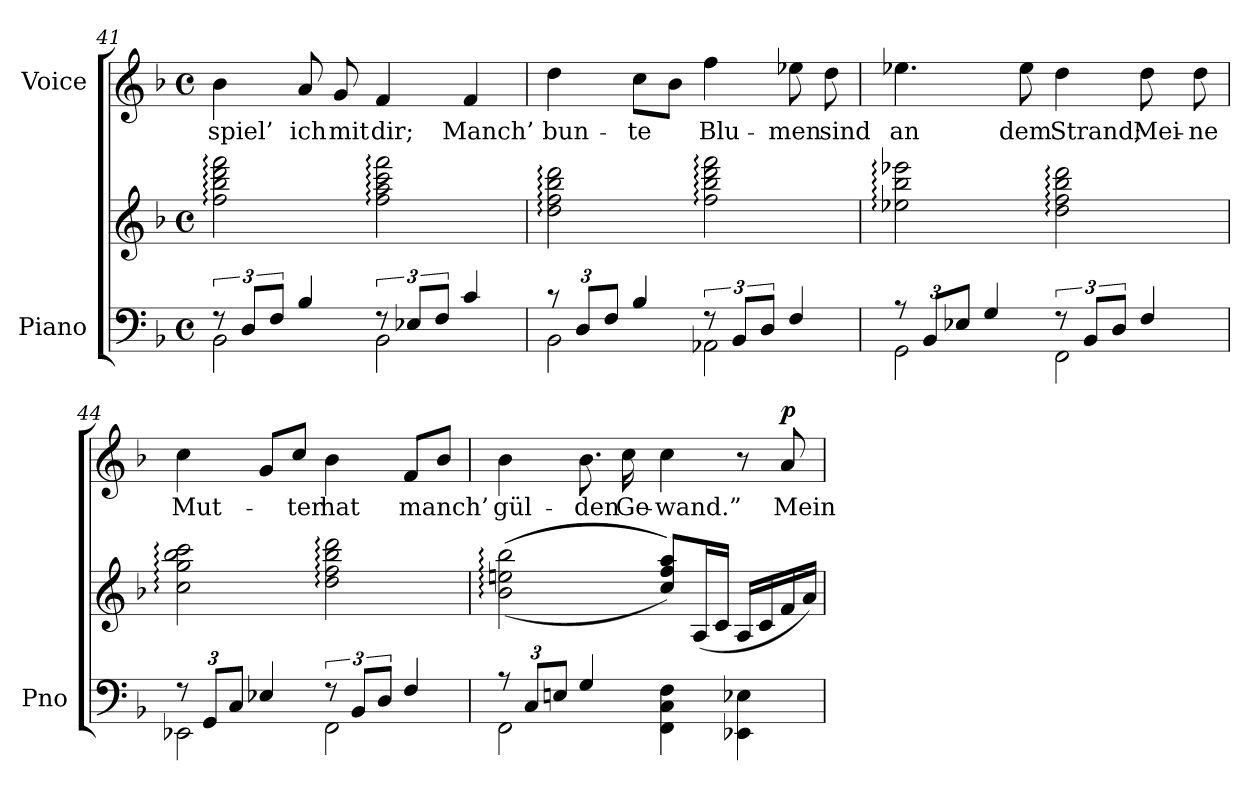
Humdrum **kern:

**kern	**kern	**kern	**text	**dynam
*part2	*part2	*part1	*part1	*part1
*staff3	*staff2	*staff1	*staff1	*staff1
*I"Piano	*	*I"Voice	*	*
*I'Pno	*	*	*	*
!!LO:PB:g=z
*clefF4	*clefG2	*clefG2	*	*
*k[b-]	*k[b-]	*k[b-]	*	*
*M4/4	*M4/4	*M4/4	*	*
*met(c)	*met(c)	*met(c)	*	*
=41	=41	=41	=41	=41
*^	*	*	*	*
!	!	!	!	!LO:LY:b	!
12r	2BB-\	2ff\: 2bb-\: 2ddd\: 2fff\:	4b-\	spiel’	.
12D/L	.	.	.	.	.
12F/J	.	.	.	.	.
!	!	!	!	!LO:LY:b	!
4B-/	.	.	8a/	ich	.
!	!	!	!	!LO:LY:b	!
.	.	.	8g/	mit	.
!	!	!	!	!LO:LY:b	!
12r	2BB-\	2ff\: 2aa\: 2ccc\: 2fff\:	4f/	dir;	.
12E-X/L	.	.	.	.	.
12F/J	.	.	.	.	.
!	!	!	!	!LO:LY:b	!
4c/	.	.	4f/	Manch’	.
=42	=42	=42	=42	=42	=42
*Xbrackettup	*	*	*	*	*
!	!	!	!	!LO:LY:b	!
12r	2BB-\	2dd\: 2ff\: 2bb-\: 2ddd\:	4dd\	bun-	.
12D/L	.	.	.	.	.
12F/J	.	.	.	.	.
!	!	!	!	!LO:LY:b	!
4B-/	.	.	8cc\L	-te	.
.	.	.	8b-\J	.	.
*brackettup	*	*	*	*	*
!	!	!	!	!LO:LY:b	!
12r	2AA-X\	2ff\: 2bb-\: 2ddd\: 2fff\:	4ff\	Blu-	.
12BB-/L	.	.	.	.	.
12D/J	.	.	.	.	.
!	!	!	!	!LO:LY:b	!
4F/	.	.	8ee-X\	-men	.
!	!	!	!	!LO:LY:b	!
.	.	.	8dd\	sind	.
=43	=43	=43	=43	=43	=43
*Xbrackettup	*	*	*	*	*
!	!	!	!	!LO:LY:b	!
12r	2GG\	2ee-X\: 2bb-\: 2eee-X\:	4.ee-X\	an	.
12BB-/L	.	.	.	.	.
12E-X/J	.	.	.	.	.
4G/	.	.	.	.	.
!	!	!	!	!LO:LY:b	!
.	.	.	8ee-\	dem	.
*brackettup	*	*	*	*	*
!	!	!	!	!LO:LY:b	!
12r	2FF\	2dd\: 2ff\: 2bb-\: 2ddd\:	4dd\	Strand;	.
12BB-/L	.	.	.	.	.
12D/J	.	.	.	.	.
!	!	!	!	!LO:LY:b	!
4F/	.	.	8dd\	Mei-	.
!	!	!	!	!LO:LY:b	!
.	.	.	8dd\	-ne	.
=44	=44	=44	=44	=44	=44
*Xbrackettup	*	*	*	*	*
!	!	!	!	!LO:LY:b	!
12r	2EE-X\	2cc\: 2gg\: 2bb-\: 2ccc\:	4cc\	Mut-	.
12GG/L	.	.	.	.	.
12C/J	.	.	.	.	.
4E-X/	.	.	8g/L	.	.
!	!	!	!	!LO:LY:b	!
.	.	.	8cc/J	-ter	.
*brackettup	*	*	*	*	*
!	!	!	!	!LO:LY:b	!
12r	2FF\	2dd\: 2ff\: 2bb-\: 2ddd\:	4b-\	hat	.
12BB-/L	.	.	.	.	.
12D/J	.	.	.	.	.
!	!	!	!	!LO:LY:b	!
4F/	.	.	8f/L	manch’	.
.	.	.	8b-/J	.	.
!!LO:LB:g=z
=45	=45	=45	=45	=45	=45
*Xbrackettup	*	*	*	*	*
!	!	!	!	!LO:LY:b	!
12r	2FF\	(>(>(<2b-\: 2een\: 2bb-\:	4b-\	gül-	.
12C/L	.	.	.	.	.
12En/J	.	.	.	.	.
!	!	!	!	!LO:LY:b	!
4G/	.	.	8.b-\	-den	.
!	!	!	!	!LO:LY:b	!
.	.	.	16cc\	Ge-	.
!	!	!	!	!LO:LY:b	!
4FF\ 4C\ 4F\	2rGGyy	8cc/ 8ff/ 8aa/L)))	4cc\	-wand.”	.
.	.	(<16A/L	.	.	.
.	.	16c/JJ	.	.	.
4EE-X\ 4E-X\	.	16A/LL	8r	.	.
.	.	16c/	.	.	.
!	!	!	!	!LO:LY:b	!LO:DY:a
.	.	16f/	8a/	Mein	p
.	.	16a/JJ)	.	.	.
*v	*v	*	*	*	*
=	=	=	=	=
*-	*-	*-	*-	*-
